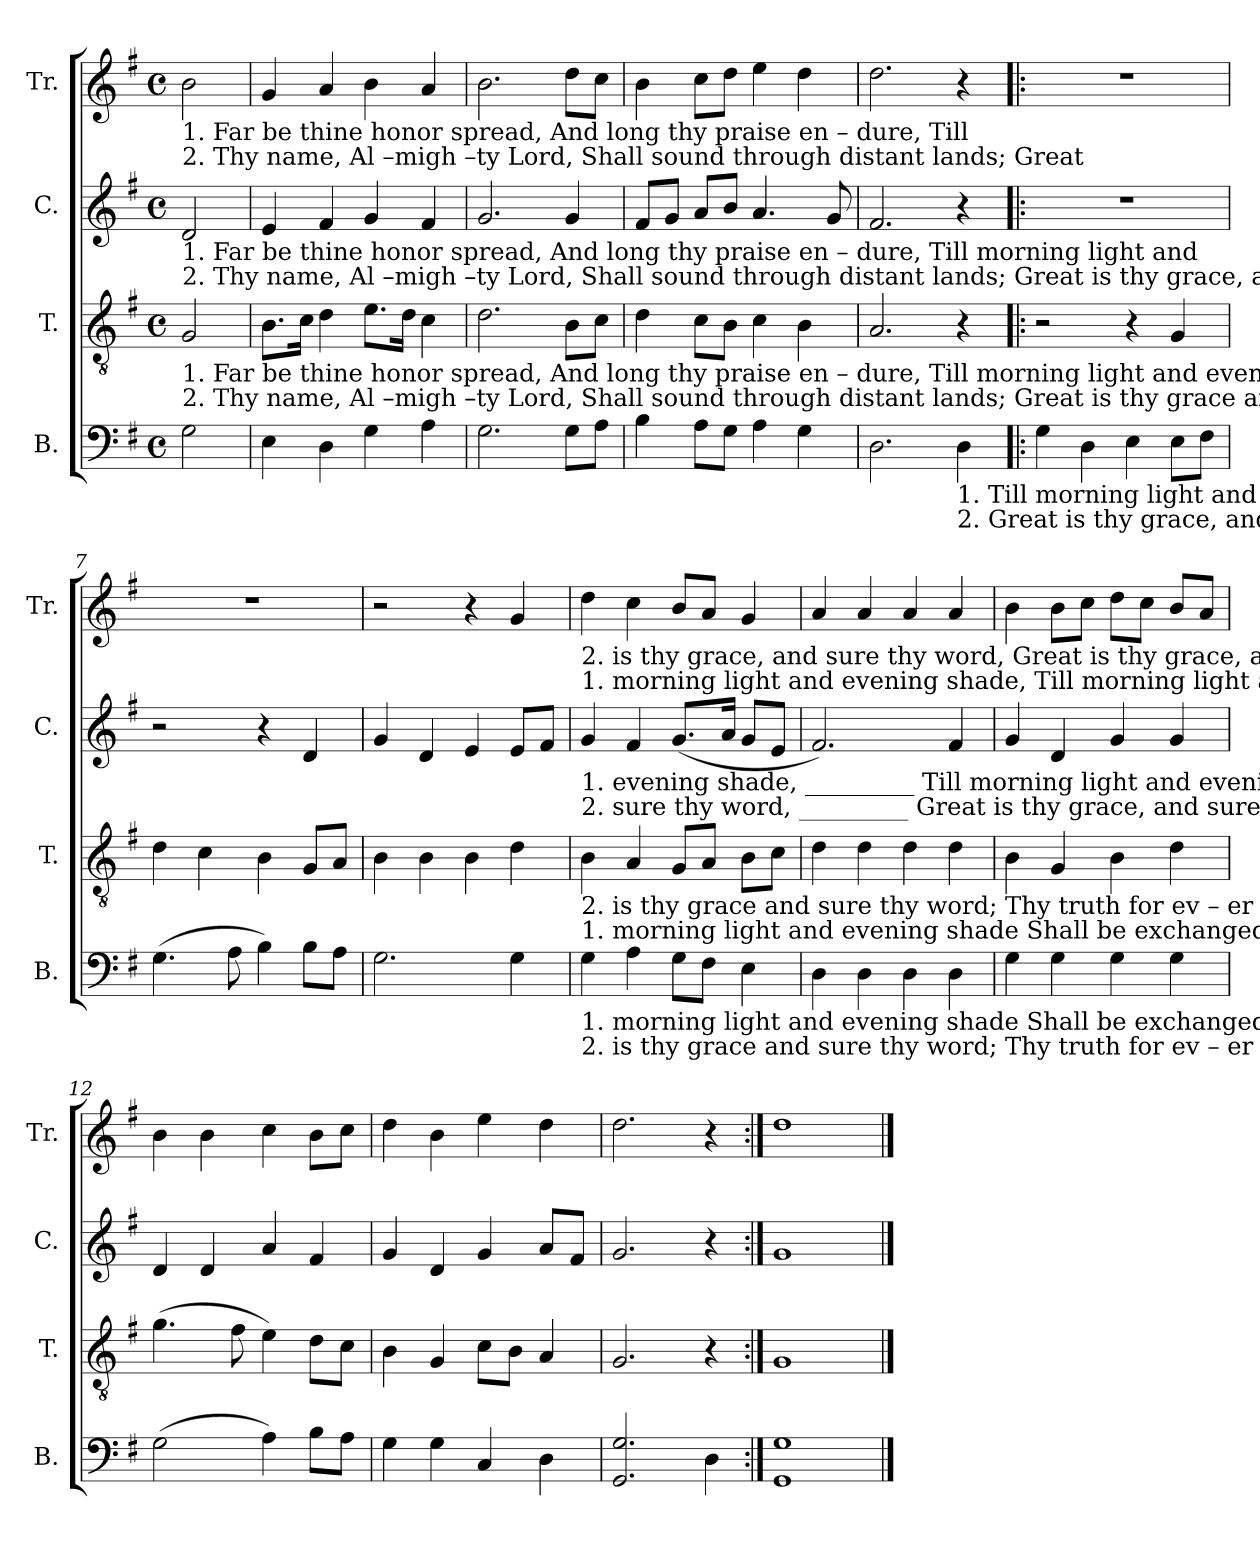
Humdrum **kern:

**kern	**kern	**kern	**kern
*part4	*part3	*part2	*part1
*staff4	*staff3	*staff2	*staff1
*I"B.	*I"T.	*I"C.	*I"Tr.
*I'B.	*I'T.	*I'C.	*I'Tr.
*clefF4	*clefGv2	*clefG2	*clefG2
*k[f#]	*k[f#]	*k[f#]	*k[f#]
*M4/4	*M4/4	*M4/4	*M4/4
*met(c)	*met(c)	*met(c)	*met(c)
*MM100	*MM100	*MM100	*MM100
=1	=1	=1	=1
!	!	!	!LO:TX:b:t=1. Far   be   thine   honor  spread,  And   long   thy  praise  en – dure,                                                                        Till
!	!	!	!LO:TX:b:t=2. Thy  name,  Al –migh –ty  Lord,  Shall  sound through distant lands;                                                                      Great
!	!	!LO:TX:b:t=1. Far   be   thine   honor  spread,  And   long   thy  praise  en – dure,                                                 Till  morning  light and	!
!	!	!LO:TX:b:t=2. Thy  name,  Al –migh –ty  Lord,  Shall  sound through distant lands;                                                 Great is thy grace, and	!
!	!LO:TX:b:t=1. Far   be   thine   honor  spread,  And   long   thy  praise  en – dure,                      Till morning light and evening shade, Till	!	!
!	!LO:TX:b:t=2. Thy  name,  Al –migh –ty  Lord,  Shall  sound through distant lands;                    Great is thy grace and sure thy word, Great	!	!
2G\	2G/	2d/	2b\
=2	=2	=2	=2
4E\	8.B\L	4e/	4g/
.	16c\Jk	.	.
4D\	4d\	4f#/	4a/
4G\	8.e\L	4g/	4b\
.	16d\Jk	.	.
4A\	4c\	4f#/	4a/
=3	=3	=3	=3
2.G\	2.d\	2.g/	2.b\
8G\L	8B\L	4g/	8dd\L
8A\J	8c\J	.	8cc\J
=4	=4	=4	=4
4B\	4d\	8f#/L	4b\
.	.	8g/J	.
8A\L	8c\L	8a/L	8cc\L
8G\J	8B\J	8b/J	8dd\J
4A\	4c\	4.a/	4ee\
4G\	4B\	.	4dd\
.	.	8g/	.
=5	=5	=5	=5
2.D\	2.A/	2.f#/	2.dd\
!LO:TX:b:t=1. Till  morning  light and  eve      –     ning  shade,      Till	!	!	!
!LO:TX:b:t=2. Great is thy grace, and sure            thy   word,     Great	!	!	!
4D\	4r	4r	4r
=6!|:	=6!|:	=6!|:	=6!|:
4G\	2r	1r	1r
4D\	.	.	.
4E\	4r	.	.
8E\L	4G/	.	.
8F#\J	.	.	.
=7	=7	=7	=7
(>4.G\	4d\	2r	1r
.	4c\	.	.
8A\	.	.	.
4B\)	4B\	4r	.
8B\L	8G/L	4d/	.
8A\J	8A/J	.	.
=8	=8	=8	=8
2.G\	4B\	4g/	2r
.	4B\	4d/	.
.	4B\	4e/	4r
4G\	4d\	8e/L	4g/
.	.	8f#/J	.
!!LO:LB:g=z
=9	=9	=9	=9
!	!	!	!LO:TX:b:t=2. is thy grace, and sure thy word, Great is thy grace, and sure thy word;  Thy  truth  for    ever   stands.
!	!	!	!LO:TX:b:t=1. morning light and evening shade,  Till  morning light and evening shade  Shall be exchanged no   more.
!	!	!LO:TX:b:t=1. evening shade, _________        Till  morning   light  and    evening shade Shall be exchanged no   more.	!
!	!	!LO:TX:b:t=2. sure thy word, _________       Great  is   thy  grace, and   sure thy word;  Thy  truth  for  ever   stands.	!
!	!LO:TX:b:t=2. is  thy grace and sure thy word; Thy   truth  for  ev – er   stands,        Thy   truth   for   ever   stands.	!	!
!	!LO:TX:b:t=1. morning light and evening shade Shall  be  exchanged no    more,         Shall  be  exchanged no  more.	!	!
!LO:TX:b:t=1. morning light and evening shade Shall  be  exchanged no    more,         Shall  be  exchanged no  more. Till	!	!	!
!LO:TX:b:t=2. is  thy grace and sure thy word; Thy   truth  for  ev – er   stands,        Thy   truth   for   ever  stands. Great	!	!	!
4G\	4B\	4g/	4dd\
4A\	4A/	4f#/	4cc\
8G\L	8G/L	(<8.g/L	8b/L
8F#\J	8A/J	.	8a/J
.	.	16a/Jk	.
4E\	8B\L	8g/L	4g/
.	8c\J	8e/J	.
=10	=10	=10	=10
4D\	4d\	2.f#/)	4a/
4D\	4d\	.	4a/
4D\	4d\	.	4a/
4D\	4d\	4f#/	4a/
=11	=11	=11	=11
4G\	4B\	4g/	4b\
4G\	4G/	4d/	8b\L
.	.	.	8cc\J
4G\	4B\	4g/	8dd\L
.	.	.	8cc\J
4G\	4d\	4g/	8b/L
.	.	.	8a/J
=12	=12	=12	=12
(>2G\	(>4.g\	4d/	4b\
.	.	4d/	4b\
.	8f#\	.	.
4A\)	4e\)	4a/	4cc\
8B\L	8d\L	4f#/	8b\L
8A\J	8c\J	.	8cc\J
=13	=13	=13	=13
4G\	4B\	4g/	4dd\
4G\	4G/	4d/	4b\
4C/	8c\L	4g/	4ee\
.	8B\J	.	.
4D\	4A/	8a/L	4dd\
.	.	8f#/J	.
=14	=14	=14	=14
2.GG/ 2.G/	2.G/	2.g/	2.dd\
4D\	4r	4r	4r
=15:|!	=15:|!	=15:|!	=15:|!
1GG 1G	1G	1g	1dd
==	==	==	==
*-	*-	*-	*-
